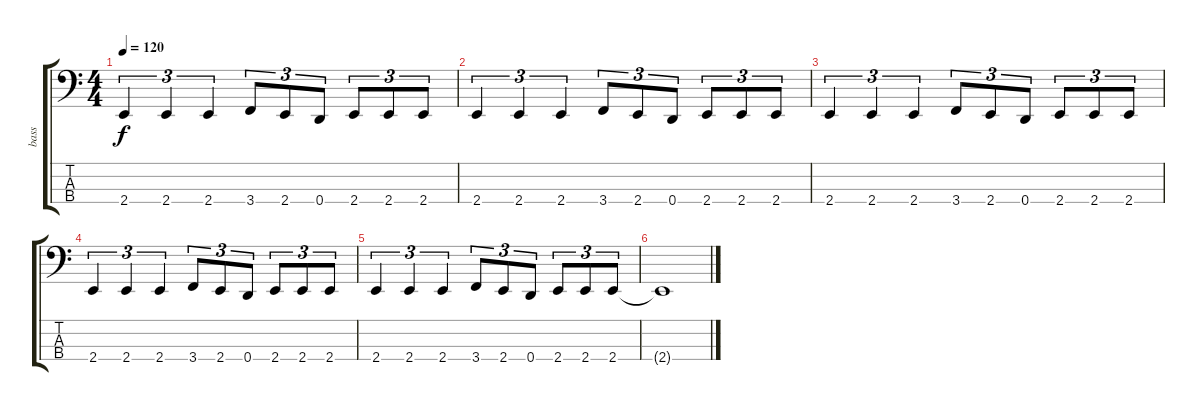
\track ("bass" "bass") {instrument electricbassfinger}
\staff {score tabs}
\tuning (G2 D2 A1 D1) {hide}
\ts (4 4)
\tempo 120
\clef f4
\ks c
2.4.4{tu (3 2) dy f} 2.4.4{tu (3 2)} 2.4.4{tu (3 2)} 3.4.8{tu (3 2)} 2.4.8{tu (3 2)} 0.4.8{tu (3 2)} 2.4.8{tu (3 2)} 2.4.8{tu (3 2)} 2.4.8{tu (3 2)} |
2.4.4{tu (3 2)} 2.4.4{tu (3 2)} 2.4.4{tu (3 2)} 3.4.8{tu (3 2)} 2.4.8{tu (3 2)} 0.4.8{tu (3 2)} 2.4.8{tu (3 2)} 2.4.8{tu (3 2)} 2.4.8{tu (3 2)} |
2.4.4{tu (3 2)} 2.4.4{tu (3 2)} 2.4.4{tu (3 2)} 3.4.8{tu (3 2)} 2.4.8{tu (3 2)} 0.4.8{tu (3 2)} 2.4.8{tu (3 2)} 2.4.8{tu (3 2)} 2.4.8{tu (3 2)} |
2.4.4{tu (3 2)} 2.4.4{tu (3 2)} 2.4.4{tu (3 2)} 3.4.8{tu (3 2)} 2.4.8{tu (3 2)} 0.4.8{tu (3 2)} 2.4.8{tu (3 2)} 2.4.8{tu (3 2)} 2.4.8{tu (3 2)} |
2.4.4{tu (3 2)} 2.4.4{tu (3 2)} 2.4.4{tu (3 2)} 3.4.8{tu (3 2)} 2.4.8{tu (3 2)} 0.4.8{tu (3 2)} 2.4.8{tu (3 2)} 2.4.8{tu (3 2)} 2.4.8{tu (3 2)} |
2.4{t}.1
